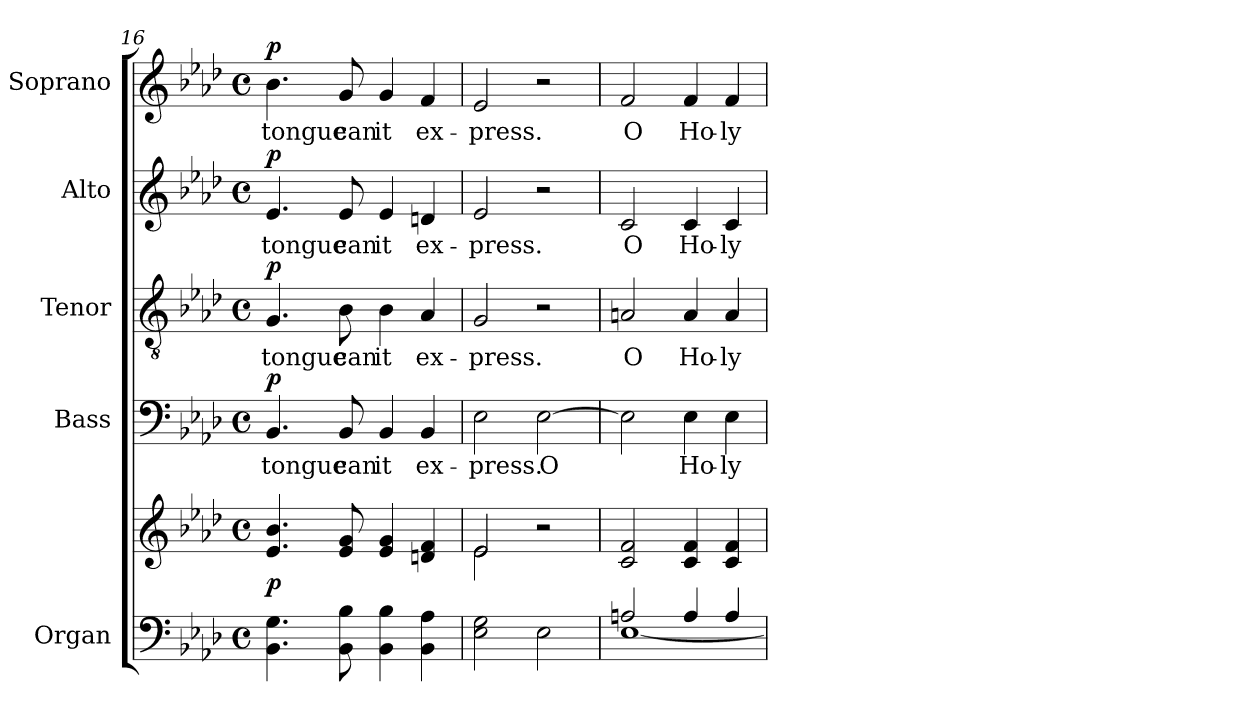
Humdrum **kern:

**kern	**kern	**dynam	**kern	**text	**dynam	**kern	**text	**dynam	**kern	**text	**dynam	**kern	**text	**dynam
*part5	*part5	*part5	*part4	*part4	*part4	*part3	*part3	*part3	*part2	*part2	*part2	*part1	*part1	*part1
*staff6	*staff5	*staff5/6	*staff4	*staff4	*staff4	*staff3	*staff3	*staff3	*staff2	*staff2	*staff2	*staff1	*staff1	*staff1
*I"Organ	*	*	*I"Bass	*	*	*I"Tenor	*	*	*I"Alto	*	*	*I"Soprano	*	*
*I'Org.	*	*	*I'B.	*	*	*I'T.	*	*	*I'A.	*	*	*I'S.	*	*
!!LO:LB:g=z
*clefF4	*clefG2	*	*clefF4	*	*	*clefGv2	*	*	*clefG2	*	*	*clefG2	*	*
*	*	*	*	*	*	*ITrd7c12	*	*	*	*	*	*	*	*
*k[b-e-a-d-]	*k[b-e-a-d-]	*	*k[b-e-a-d-]	*	*	*k[b-e-a-d-]	*	*	*k[b-e-a-d-]	*	*	*k[b-e-a-d-]	*	*
*A-:	*A-:	*	*A-:	*	*	*A-:	*	*	*A-:	*	*	*A-:	*	*
*M4/4	*M4/4	*	*M4/4	*	*	*M4/4	*	*	*M4/4	*	*	*M4/4	*	*
*met(c)	*met(c)	*	*met(c)	*	*	*met(c)	*	*	*met(c)	*	*	*met(c)	*	*
=16	=16	=16	=16	=16	=16	=16	=16	=16	=16	=16	=16	=16	=16	=16
!	!	!	!	!LO:LY:b:color=#000000	!	!	!	!	!	!	!	!	!	!
!	!	!	!	!	!	!	!LO:LY:b:color=#000000	!	!	!	!	!	!	!
!	!	!	!	!	!	!	!	!	!	!LO:LY:b:color=#000000	!	!	!	!
!	!	!	!	!	!	!	!	!	!	!	!	!	!LO:LY:b:color=#000000	!
4.BB-i\ 4.Gi	4.e-i/ 4.b-i	p	4.BB-i/	tongue	p	4.GGi/	tongue	p	4.e-i/	tongue	p	4.b-i\	tongue	p
!	!	!	!	!LO:LY:b:color=#000000	!	!	!	!	!	!	!	!	!	!
!	!	!	!	!	!	!	!LO:LY:b:color=#000000	!	!	!	!	!	!	!
!	!	!	!	!	!	!	!	!	!	!LO:LY:b:color=#000000	!	!	!	!
!	!	!	!	!	!	!	!	!	!	!	!	!	!LO:LY:b:color=#000000	!
8BB-i\ 8B-i	8e-i/ 8gi	.	8BB-i/	can	.	8BB-i\	can	.	8e-i/	can	.	8gi/	can	.
!	!	!	!	!LO:LY:b:color=#000000	!	!	!	!	!	!	!	!	!	!
!	!	!	!	!	!	!	!LO:LY:b:color=#000000	!	!	!	!	!	!	!
!	!	!	!	!	!	!	!	!	!	!LO:LY:b:color=#000000	!	!	!	!
!	!	!	!	!	!	!	!	!	!	!	!	!	!LO:LY:b:color=#000000	!
4BB-i\ 4B-i	4e-i/ 4gi	.	4BB-i/	it	.	4BB-i\	it	.	4e-i/	it	.	4gi/	it	.
!	!	!	!	!LO:LY:b:color=#000000	!	!	!	!	!	!	!	!	!	!
!	!	!	!	!	!	!	!LO:LY:b:color=#000000	!	!	!	!	!	!	!
!	!	!	!	!	!	!	!	!	!	!LO:LY:b:color=#000000	!	!	!	!
!	!	!	!	!	!	!	!	!	!	!	!	!	!LO:LY:b:color=#000000	!
4BB-i\ 4A-i	4dni/ 4fi	.	4BB-i/	ex-	.	4AA-i/	ex-	.	4dni/	ex-	.	4fi/	ex-	.
=17	=17	=17	=17	=17	=17	=17	=17	=17	=17	=17	=17	=17	=17	=17
*	*^	*	*	*	*	*	*	*	*	*	*	*	*	*
!	!	!	!	!	!LO:LY:b:color=#000000	!	!	!	!	!	!	!	!	!	!
!	!	!	!	!	!	!	!	!LO:LY:b:color=#000000	!	!	!	!	!	!	!
!	!	!	!	!	!	!	!	!	!	!	!LO:LY:b:color=#000000	!	!	!	!
!	!	!	!	!	!	!	!	!	!	!	!	!	!	!LO:LY:b:color=#000000	!
2E-i\ 2Gi	2e-i/	2e-i\	.	2E-i\	-press.	.	2GGi/	-press.	.	2e-i/	-press.	.	2e-i/	-press.	.
!	!	!	!	!	!LO:LY:b:color=#000000	!	!	!	!	!	!	!	!	!	!
2E-i\	2r	2ryy	.	[>2E-i\	O	.	2r	.	.	2r	.	.	2r	.	.
*	*v	*v	*	*	*	*	*	*	*	*	*	*	*	*	*
=18	=18	=18	=18	=18	=18	=18	=18	=18	=18	=18	=18	=18	=18	=18
*^	*	*	*	*	*	*	*	*	*	*	*	*	*	*
*	*	*^	*	*	*	*	*	*	*	*	*	*	*	*	*
!	!	!	!	!	!	!	!	!	!LO:LY:b:color=#000000	!	!	!	!	!	!	!
*	*	*v	*v	*	*	*	*	*	*	*	*	*	*	*	*	*
*	*	*^	*	*	*	*	*	*	*	*	*	*	*	*	*
!	!	!	!	!	!	!	!	!	!	!	!	!LO:LY:b:color=#000000	!	!	!	!
*	*	*v	*v	*	*	*	*	*	*	*	*	*	*	*	*	*
*	*	*^	*	*	*	*	*	*	*	*	*	*	*	*	*
!	!	!	!	!	!	!	!	!	!	!	!	!	!	!	!LO:LY:b:color=#000000	!
*	*	*v	*v	*	*	*	*	*	*	*	*	*	*	*	*	*
2Ani/	[<1E-i	2ci/ 2fi	.	2E-i\]	.	.	2AAni/	O	.	2ci/	O	.	2fi/	O	.
!	!	!	!	!	!LO:LY:b:color=#000000	!	!	!	!	!	!	!	!	!	!
!	!	!	!	!	!	!	!	!LO:LY:b:color=#000000	!	!	!	!	!	!	!
!	!	!	!	!	!	!	!	!	!	!	!LO:LY:b:color=#000000	!	!	!	!
!	!	!	!	!	!	!	!	!	!	!	!	!	!	!LO:LY:b:color=#000000	!
4Ai/	.	4ci/ 4fi	.	4E-i\	Ho-	.	4AAi/	Ho-	.	4ci/	Ho-	.	4fi/	Ho-	.
!	!	!	!	!	!LO:LY:b:color=#000000	!	!	!	!	!	!	!	!	!	!
!	!	!	!	!	!	!	!	!LO:LY:b:color=#000000	!	!	!	!	!	!	!
!	!	!	!	!	!	!	!	!	!	!	!LO:LY:b:color=#000000	!	!	!	!
!	!	!	!	!	!	!	!	!	!	!	!	!	!	!LO:LY:b:color=#000000	!
4Ai/	.	4ci/ 4fi	.	4E-i\	-ly	.	4AAi/	-ly	.	4ci/	-ly	.	4fi/	-ly	.
*v	*v	*	*	*	*	*	*	*	*	*	*	*	*	*	*
=	=	=	=	=	=	=	=	=	=	=	=	=	=	=
*-	*-	*-	*-	*-	*-	*-	*-	*-	*-	*-	*-	*-	*-	*-
